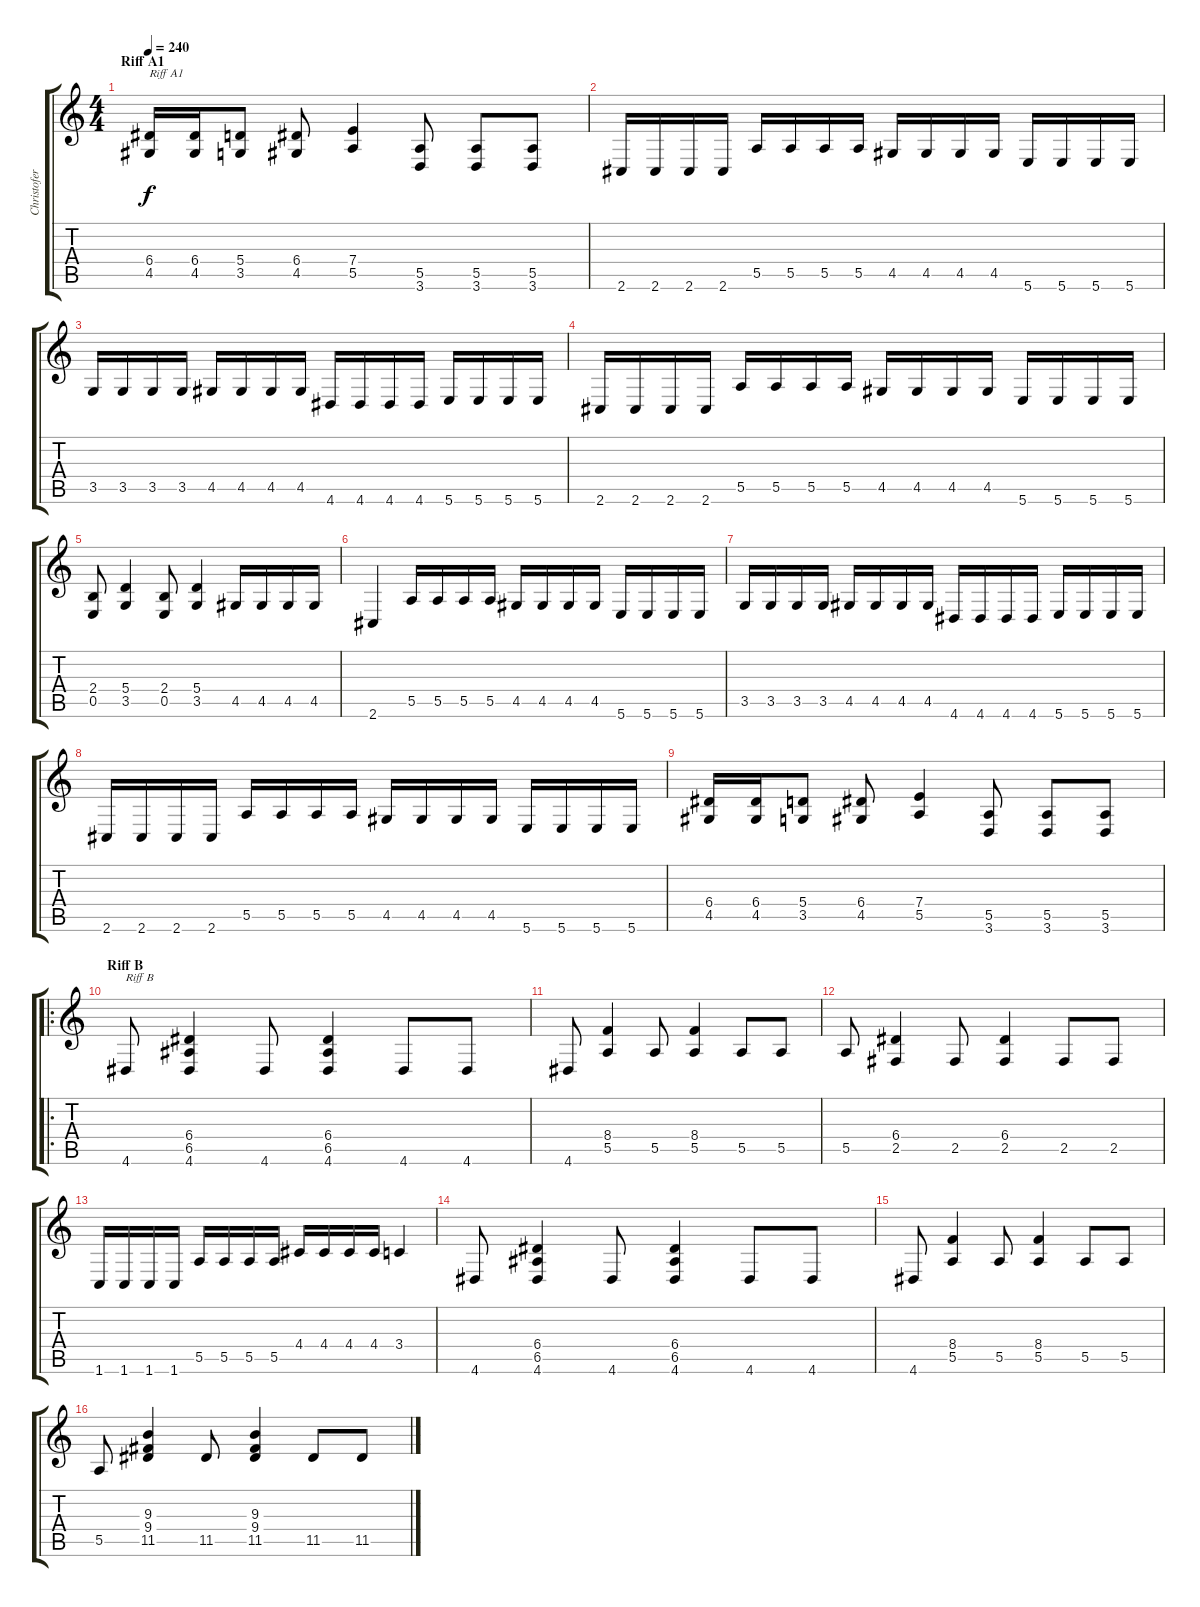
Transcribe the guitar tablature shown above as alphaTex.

\track ("Christofer" "Christofer") {instrument distortionguitar}
\staff {score tabs}
\tuning (B3 Gb3 D3 A2 E2 B1) {hide}
\ts (4 4)
\section ("" "Riff A1")
\tempo 240
\clef g2
\ks c
(6.4 4.5).16{txt "Riff A1" dy f instrument distortionguitar} (6.4 4.5).16 (5.4 3.5).8 (6.4 4.5).8 (7.4 5.5).4 (5.5 3.6).8 (5.5 3.6).8 (5.5 3.6).8 |
2.6.16 2.6.16 2.6.16 2.6.16 5.5.16 5.5.16 5.5.16 5.5.16 4.5.16 4.5.16 4.5.16 4.5.16 5.6.16 5.6.16 5.6.16 5.6.16 |
3.5.16 3.5.16 3.5.16 3.5.16 4.5.16 4.5.16 4.5.16 4.5.16 4.6.16 4.6.16 4.6.16 4.6.16 5.6.16 5.6.16 5.6.16 5.6.16 |
2.6.16 2.6.16 2.6.16 2.6.16 5.5.16 5.5.16 5.5.16 5.5.16 4.5.16 4.5.16 4.5.16 4.5.16 5.6.16 5.6.16 5.6.16 5.6.16 |
(2.4 0.5).8 (5.4 3.5).4 (2.4 0.5).8 (5.4 3.5).4 4.5.16 4.5.16 4.5.16 4.5.16 |
2.6.4 5.5.16 5.5.16 5.5.16 5.5.16 4.5.16 4.5.16 4.5.16 4.5.16 5.6.16 5.6.16 5.6.16 5.6.16 |
3.5.16 3.5.16 3.5.16 3.5.16 4.5.16 4.5.16 4.5.16 4.5.16 4.6.16 4.6.16 4.6.16 4.6.16 5.6.16 5.6.16 5.6.16 5.6.16 |
2.6.16 2.6.16 2.6.16 2.6.16 5.5.16 5.5.16 5.5.16 5.5.16 4.5.16 4.5.16 4.5.16 4.5.16 5.6.16 5.6.16 5.6.16 5.6.16 |
(6.4 4.5).16 (6.4 4.5).16 (5.4 3.5).8 (6.4 4.5).8 (7.4 5.5).4 (5.5 3.6).8 (5.5 3.6).8 (5.5 3.6).8 |
\ro
\section ("" "Riff B")
4.6.8{txt "Riff B"} (6.4 6.5 4.6).4 4.6.8 (6.4 6.5 4.6).4 4.6.8 4.6.8 |
4.6.8 (8.4 5.5).4 5.5.8 (8.4 5.5).4 5.5.8 5.5.8 |
5.5.8 (6.4 2.5).4 2.5.8 (6.4 2.5).4 2.5.8 2.5.8 |
1.6.16 1.6.16 1.6.16 1.6.16 5.5.16 5.5.16 5.5.16 5.5.16 4.4.16 4.4.16 4.4.16 4.4.16 3.4.4 |
4.6.8 (6.4 6.5 4.6).4 4.6.8 (6.4 6.5 4.6).4 4.6.8 4.6.8 |
4.6.8 (8.4 5.5).4 5.5.8 (8.4 5.5).4 5.5.8 5.5.8 |
5.5.8 (9.3 9.4 11.5).4 11.5.8 (9.3 9.4 11.5).4 11.5.8 11.5.8
